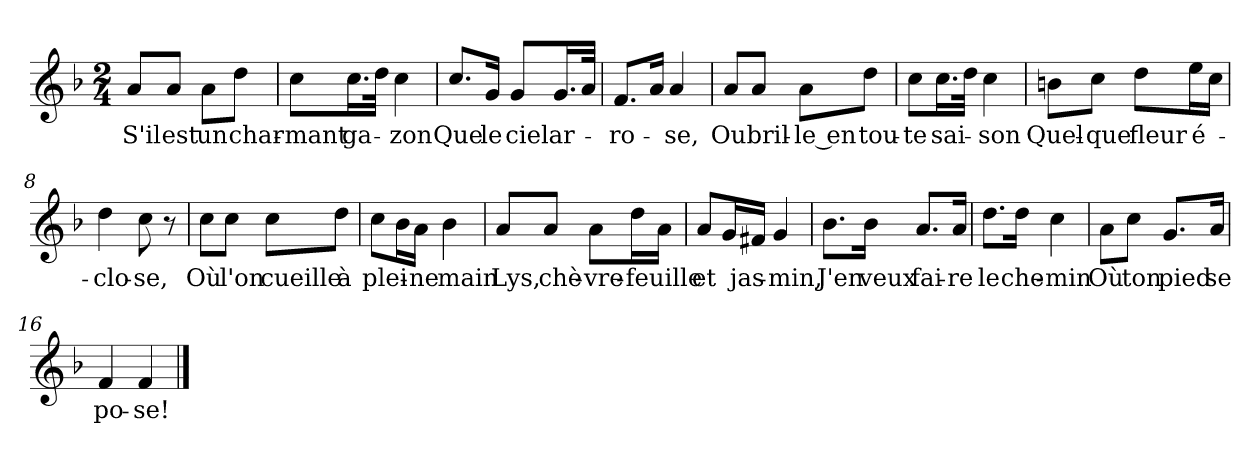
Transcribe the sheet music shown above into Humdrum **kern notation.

**kern	**text
*part1	*part1
*staff1	*staff1
*clefG2	*
*k[b-]	*
*M2/4	*
=1	=1
!	!LO:LY:b
8a/L	S'il
!	!LO:LY:b
8a/J	est
!	!LO:LY:b
8a\L	un
!	!LO:LY:b
8dd\J	char-
=2	=2
!	!LO:LY:b
8cc\L	-mant
!	!LO:LY:b
16.cc\L	ga-
32dd\JJk	.
!	!LO:LY:b
4cc\	-zon
=3	=3
!	!LO:LY:b
8.cc/L	Que
!	!LO:LY:b
16g/Jk	le
!	!LO:LY:b
8g/L	ciel
!	!LO:LY:b
16.g/L	ar-
32a/JJk	.
=4	=4
!	!LO:LY:b
8.f/L	-ro-
16a/Jk	.
!	!LO:LY:b
4a/	-se,
=5	=5
!	!LO:LY:b
8a/L	Ou
!	!LO:LY:b
8a/J	bril-
!	!LO:LY:b
8a\L	-le en
!	!LO:LY:b
8dd\J	tou-
=6	=6
!	!LO:LY:b
8cc\L	-te
!	!LO:LY:b
16.cc\L	sai-
32dd\JJk	.
!	!LO:LY:b
4cc\	-son
=7	=7
!	!LO:LY:b
8bn\L	Quel-
!	!LO:LY:b
8cc\J	-que
!	!LO:LY:b
8dd\L	fleur
!	!LO:LY:b
16ee\L	é-
16cc\JJ	.
!!LO:LB:g=z
=8	=8
!	!LO:LY:b
4dd\	-clo-
!	!LO:LY:b
8cc\	-se,
8r	.
=9	=9
!	!LO:LY:b
8cc\L	Où
!	!LO:LY:b
8cc\J	l'on
!	!LO:LY:b
8cc\L	cueille
!	!LO:LY:b
8dd\J	à
=10	=10
!	!LO:LY:b
8cc\L	plei-
16b-\L	.
!	!LO:LY:b
16a\JJ	-ne
!	!LO:LY:b
4b-\	main
=11	=11
!	!LO:LY:b
8a/L	Lys,
!	!LO:LY:b
8a/J	chè-
!	!LO:LY:b
8a\L	-vre-
!	!LO:LY:b
16dd\L	-feuille
16a\JJ	.
=12	=12
!	!LO:LY:b
8a/L	et
16g/L	.
!	!LO:LY:b
16f#X/JJ	jas-
!	!LO:LY:b
4g/	-min,
=13	=13
!	!LO:LY:b
8.b-\L	J'en
!	!LO:LY:b
16b-\Jk	veux
!	!LO:LY:b
8.a/L	fai-
!	!LO:LY:b
16a/Jk	-re
=14	=14
!	!LO:LY:b
8.dd\L	le
!	!LO:LY:b
16dd\Jk	che-
!	!LO:LY:b
4cc\	-min
!!LO:LB:g=z
=15	=15
!	!LO:LY:b
8a\L	Où
!	!LO:LY:b
8cc\J	ton
!	!LO:LY:b
8.g/L	pied
!	!LO:LY:b
16a/Jk	se
=16	=16
!	!LO:LY:b
4f/	po-
!	!LO:LY:b
4f/	-se!
==	==
*-	*-
